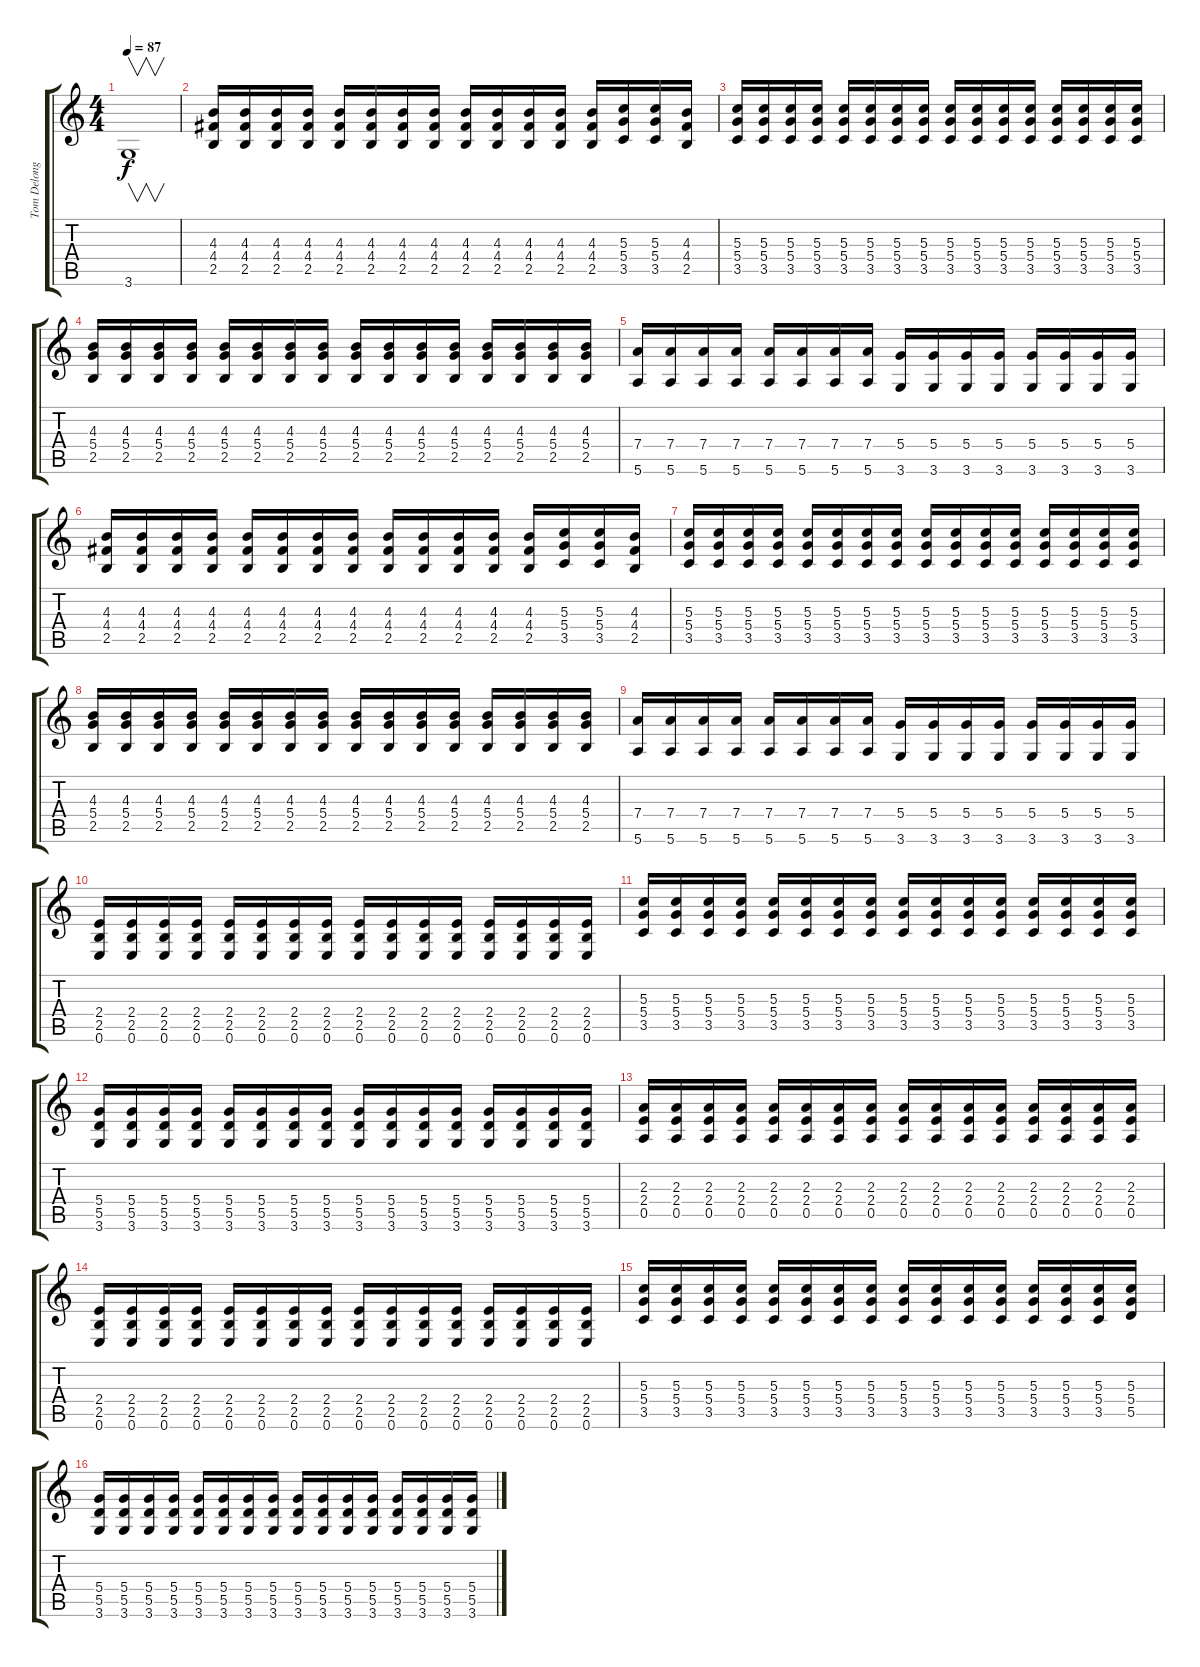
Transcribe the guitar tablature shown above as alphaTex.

\track ("Tom Delonge" "Tom Delong") {instrument distortionguitar}
\staff {score tabs}
\tuning (E4 B3 G3 D3 A2 E2) {hide}
\ts (4 4)
\tempo 87
\clef g2
\ks c
3.6.1{v dy f} |
(4.3 4.4 2.5).16 (4.3 4.4 2.5).16 (4.3 4.4 2.5).16 (4.3 4.4 2.5).16 (4.3 4.4 2.5).16 (4.3 4.4 2.5).16 (4.3 4.4 2.5).16 (4.3 4.4 2.5).16 (4.3 4.4 2.5).16 (4.3 4.4 2.5).16 (4.3 4.4 2.5).16 (4.3 4.4 2.5).16 (4.3 4.4 2.5).16 (5.3 5.4 3.5).16 (5.3 5.4 3.5).16 (4.3 4.4 2.5).16 |
(5.3 5.4 3.5).16 (5.3 5.4 3.5).16 (5.3 5.4 3.5).16 (5.3 5.4 3.5).16 (5.3 5.4 3.5).16 (5.3 5.4 3.5).16 (5.3 5.4 3.5).16 (5.3 5.4 3.5).16 (5.3 5.4 3.5).16 (5.3 5.4 3.5).16 (5.3 5.4 3.5).16 (5.3 5.4 3.5).16 (5.3 5.4 3.5).16 (5.3 5.4 3.5).16 (5.3 5.4 3.5).16 (5.3 5.4 3.5).16 |
(4.3 5.4 2.5).16 (4.3 5.4 2.5).16 (4.3 5.4 2.5).16 (4.3 5.4 2.5).16 (4.3 5.4 2.5).16 (4.3 5.4 2.5).16 (4.3 5.4 2.5).16 (4.3 5.4 2.5).16 (4.3 5.4 2.5).16 (4.3 5.4 2.5).16 (4.3 5.4 2.5).16 (4.3 5.4 2.5).16 (4.3 5.4 2.5).16 (4.3 5.4 2.5).16 (4.3 5.4 2.5).16 (4.3 5.4 2.5).16 |
(7.4 5.6).16 (7.4 5.6).16 (7.4 5.6).16 (7.4 5.6).16 (7.4 5.6).16 (7.4 5.6).16 (7.4 5.6).16 (7.4 5.6).16 (5.4 3.6).16 (5.4 3.6).16 (5.4 3.6).16 (5.4 3.6).16 (5.4 3.6).16 (5.4 3.6).16 (5.4 3.6).16 (5.4 3.6).16 |
(4.3 4.4 2.5).16 (4.3 4.4 2.5).16 (4.3 4.4 2.5).16 (4.3 4.4 2.5).16 (4.3 4.4 2.5).16 (4.3 4.4 2.5).16 (4.3 4.4 2.5).16 (4.3 4.4 2.5).16 (4.3 4.4 2.5).16 (4.3 4.4 2.5).16 (4.3 4.4 2.5).16 (4.3 4.4 2.5).16 (4.3 4.4 2.5).16 (5.3 5.4 3.5).16 (5.3 5.4 3.5).16 (4.3 4.4 2.5).16 |
(5.3 5.4 3.5).16 (5.3 5.4 3.5).16 (5.3 5.4 3.5).16 (5.3 5.4 3.5).16 (5.3 5.4 3.5).16 (5.3 5.4 3.5).16 (5.3 5.4 3.5).16 (5.3 5.4 3.5).16 (5.3 5.4 3.5).16 (5.3 5.4 3.5).16 (5.3 5.4 3.5).16 (5.3 5.4 3.5).16 (5.3 5.4 3.5).16 (5.3 5.4 3.5).16 (5.3 5.4 3.5).16 (5.3 5.4 3.5).16 |
(4.3 5.4 2.5).16 (4.3 5.4 2.5).16 (4.3 5.4 2.5).16 (4.3 5.4 2.5).16 (4.3 5.4 2.5).16 (4.3 5.4 2.5).16 (4.3 5.4 2.5).16 (4.3 5.4 2.5).16 (4.3 5.4 2.5).16 (4.3 5.4 2.5).16 (4.3 5.4 2.5).16 (4.3 5.4 2.5).16 (4.3 5.4 2.5).16 (4.3 5.4 2.5).16 (4.3 5.4 2.5).16 (4.3 5.4 2.5).16 |
(7.4 5.6).16 (7.4 5.6).16 (7.4 5.6).16 (7.4 5.6).16 (7.4 5.6).16 (7.4 5.6).16 (7.4 5.6).16 (7.4 5.6).16 (5.4 3.6).16 (5.4 3.6).16 (5.4 3.6).16 (5.4 3.6).16 (5.4 3.6).16 (5.4 3.6).16 (5.4 3.6).16 (5.4 3.6).16 |
(2.4 2.5 0.6).16 (2.4 2.5 0.6).16 (2.4 2.5 0.6).16 (2.4 2.5 0.6).16 (2.4 2.5 0.6).16 (2.4 2.5 0.6).16 (2.4 2.5 0.6).16 (2.4 2.5 0.6).16 (2.4 2.5 0.6).16 (2.4 2.5 0.6).16 (2.4 2.5 0.6).16 (2.4 2.5 0.6).16 (2.4 2.5 0.6).16 (2.4 2.5 0.6).16 (2.4 2.5 0.6).16 (2.4 2.5 0.6).16 |
(5.3 5.4 3.5).16 (5.3 5.4 3.5).16 (5.3 5.4 3.5).16 (5.3 5.4 3.5).16 (5.3 5.4 3.5).16 (5.3 5.4 3.5).16 (5.3 5.4 3.5).16 (5.3 5.4 3.5).16 (5.3 5.4 3.5).16 (5.3 5.4 3.5).16 (5.3 5.4 3.5).16 (5.3 5.4 3.5).16 (5.3 5.4 3.5).16 (5.3 5.4 3.5).16 (5.3 5.4 3.5).16 (5.3 5.4 3.5).16 |
(5.4 5.5 3.6).16 (5.4 5.5 3.6).16 (5.4 5.5 3.6).16 (5.4 5.5 3.6).16 (5.4 5.5 3.6).16 (5.4 5.5 3.6).16 (5.4 5.5 3.6).16 (5.4 5.5 3.6).16 (5.4 5.5 3.6).16 (5.4 5.5 3.6).16 (5.4 5.5 3.6).16 (5.4 5.5 3.6).16 (5.4 5.5 3.6).16 (5.4 5.5 3.6).16 (5.4 5.5 3.6).16 (5.4 5.5 3.6).16 |
(2.3 2.4 0.5).16 (2.3 2.4 0.5).16 (2.3 2.4 0.5).16 (2.3 2.4 0.5).16 (2.3 2.4 0.5).16 (2.3 2.4 0.5).16 (2.3 2.4 0.5).16 (2.3 2.4 0.5).16 (2.3 2.4 0.5).16 (2.3 2.4 0.5).16 (2.3 2.4 0.5).16 (2.3 2.4 0.5).16 (2.3 2.4 0.5).16 (2.3 2.4 0.5).16 (2.3 2.4 0.5).16 (2.3 2.4 0.5).16 |
(2.4 2.5 0.6).16 (2.4 2.5 0.6).16 (2.4 2.5 0.6).16 (2.4 2.5 0.6).16 (2.4 2.5 0.6).16 (2.4 2.5 0.6).16 (2.4 2.5 0.6).16 (2.4 2.5 0.6).16 (2.4 2.5 0.6).16 (2.4 2.5 0.6).16 (2.4 2.5 0.6).16 (2.4 2.5 0.6).16 (2.4 2.5 0.6).16 (2.4 2.5 0.6).16 (2.4 2.5 0.6).16 (2.4 2.5 0.6).16 |
(5.3 5.4 3.5).16 (5.3 5.4 3.5).16 (5.3 5.4 3.5).16 (5.3 5.4 3.5).16 (5.3 5.4 3.5).16 (5.3 5.4 3.5).16 (5.3 5.4 3.5).16 (5.3 5.4 3.5).16 (5.3 5.4 3.5).16 (5.3 5.4 3.5).16 (5.3 5.4 3.5).16 (5.3 5.4 3.5).16 (5.3 5.4 3.5).16 (5.3 5.4 3.5).16 (5.3 5.4 3.5).16 (5.3 5.4 5.5).16 |
(5.4 5.5 3.6).16 (5.4 5.5 3.6).16 (5.4 5.5 3.6).16 (5.4 5.5 3.6).16 (5.4 5.5 3.6).16 (5.4 5.5 3.6).16 (5.4 5.5 3.6).16 (5.4 5.5 3.6).16 (5.4 5.5 3.6).16 (5.4 5.5 3.6).16 (5.4 5.5 3.6).16 (5.4 5.5 3.6).16 (5.4 5.5 3.6).16 (5.4 5.5 3.6).16 (5.4 5.5 3.6).16 (5.4 5.5 3.6).16
